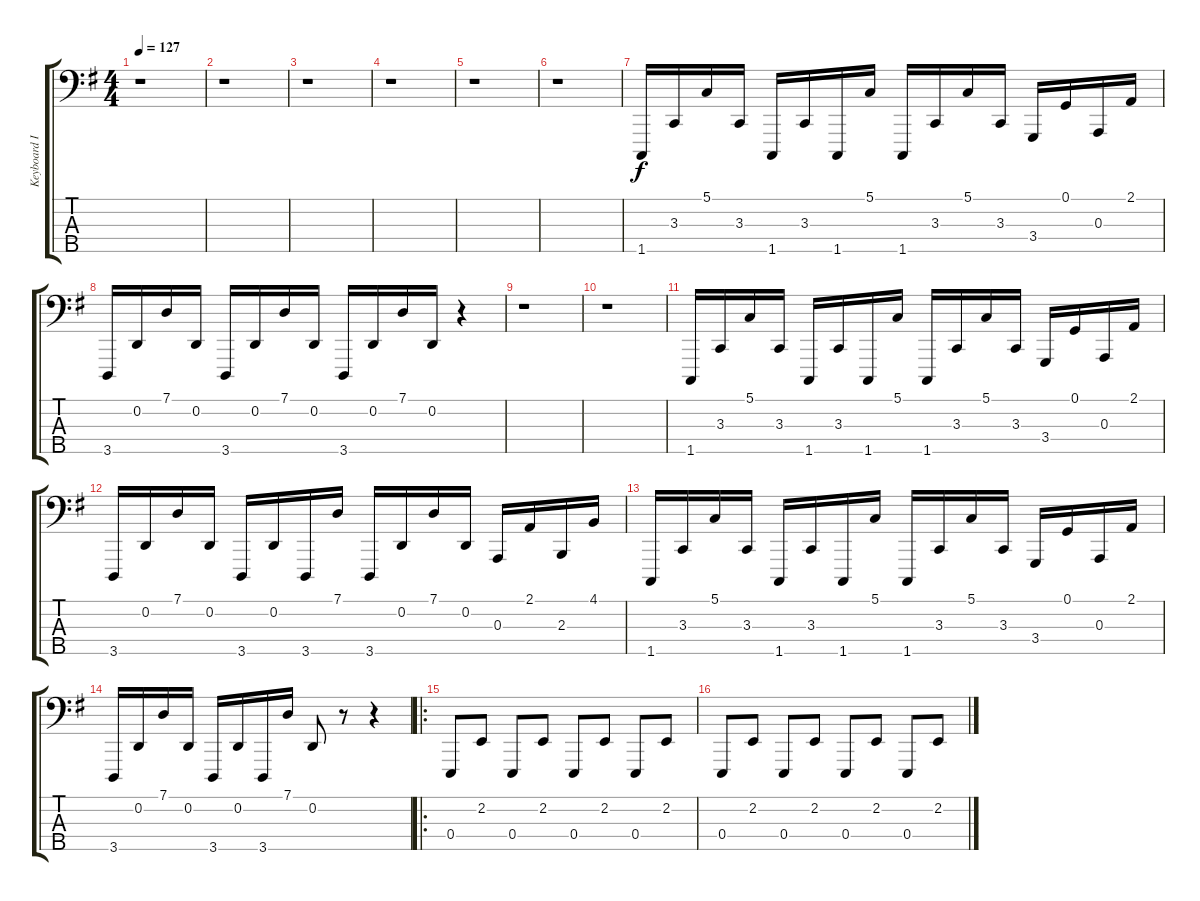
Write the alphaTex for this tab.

\track ("Keyboard II" "Keyboard I") {instrument lead8bassandlead}
\staff {score tabs}
\tuning (G2 D2 A1 E1 B0) {hide}
\ts (4 4)
\tempo 127
\clef f4
\ks g
r.1{dy f} |
r.1 |
r.1 |
r.1 |
r.1 |
r.1 |
1.5.16 3.3.16 5.1.16 3.3.16 1.5.16 3.3.16 1.5.16 5.1.16 1.5.16 3.3.16 5.1.16 3.3.16 3.4.16 0.1.16 0.3.16 2.1.16 |
3.5.16 0.2.16 7.1.16 0.2.16 3.5.16 0.2.16 7.1.16 0.2.16 3.5.16 0.2.16 7.1.16 0.2.16 r.4 |
r.1 |
r.1 |
1.5.16 3.3.16 5.1.16 3.3.16 1.5.16 3.3.16 1.5.16 5.1.16 1.5.16 3.3.16 5.1.16 3.3.16 3.4.16 0.1.16 0.3.16 2.1.16 |
3.5.16 0.2.16 7.1.16 0.2.16 3.5.16 0.2.16 3.5.16 7.1.16 3.5.16 0.2.16 7.1.16 0.2.16 0.3.16 2.1.16 2.3.16 4.1.16 |
1.5.16 3.3.16 5.1.16 3.3.16 1.5.16 3.3.16 1.5.16 5.1.16 1.5.16 3.3.16 5.1.16 3.3.16 3.4.16 0.1.16 0.3.16 2.1.16 |
3.5.16 0.2.16 7.1.16 0.2.16 3.5.16 0.2.16 3.5.16 7.1.16 0.2.8 r.8 r.4 |
\ro
0.4.8 2.2.8 0.4.8 2.2.8 0.4.8 2.2.8 0.4.8 2.2.8 |
0.4.8 2.2.8 0.4.8 2.2.8 0.4.8 2.2.8 0.4.8 2.2.8
